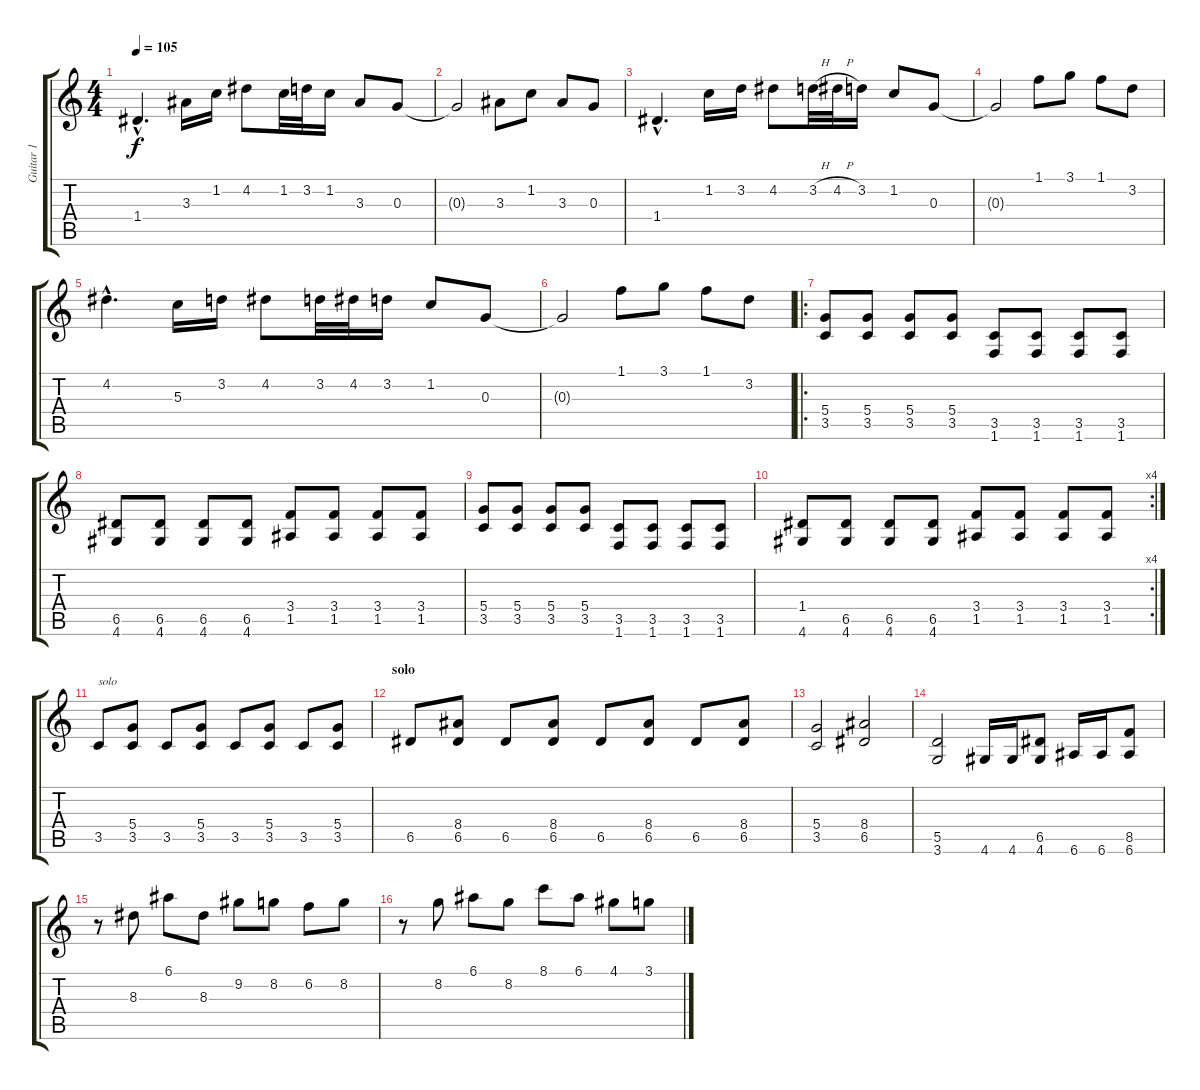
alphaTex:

\track ("Guitar 1" "Guitar 1") {instrument distortionguitar}
\staff {score tabs}
\tuning (E4 B3 G3 D3 A2 E2) {hide}
\ts (4 4)
\tempo 105
\clef g2
\ks c
1.4{hac}.4{d dy f} 3.3.16 1.2.16 4.2.8 1.2.32 3.2.32 1.2.16 3.3.8 0.3.8 |
0.3{t}.2 3.3.8 1.2.8 3.3.8 0.3.8 |
1.4{hac}.4{d} 1.2.16 3.2.16 4.2.8 3.2{h}.32 4.2{h}.32 3.2.16 1.2.8 0.3.8 |
0.3{t}.2 1.1.8 3.1.8 1.1.8 3.2.8 |
4.2{hac}.4{d} 5.3.16 3.2.16 4.2.8 3.2.32 4.2.32 3.2.16 1.2.8 0.3.8 |
0.3{t}.2 1.1.8 3.1.8 1.1.8 3.2.8 |
\ro
(5.4 3.5).8 (5.4 3.5).8 (5.4 3.5).8 (5.4 3.5).8 (3.5 1.6).8 (3.5 1.6).8 (3.5 1.6).8 (3.5 1.6).8 |
(6.5 4.6).8 (6.5 4.6).8 (6.5 4.6).8 (6.5 4.6).8 (3.4 1.5).8 (3.4 1.5).8 (3.4 1.5).8 (3.4 1.5).8 |
(5.4 3.5).8 (5.4 3.5).8 (5.4 3.5).8 (5.4 3.5).8 (3.5 1.6).8 (3.5 1.6).8 (3.5 1.6).8 (3.5 1.6).8 |
\rc 4
(1.4 4.6).8 (6.5 4.6).8 (6.5 4.6).8 (6.5 4.6).8 (3.4 1.5).8 (3.4 1.5).8 (3.4 1.5).8 (3.4 1.5).8 |
3.5.8{txt "solo"} (5.4 3.5).8 3.5.8 (5.4 3.5).8 3.5.8 (5.4 3.5).8 3.5.8 (5.4 3.5).8 |
\section ("" "solo")
6.5.8 (8.4 6.5).8 6.5.8 (8.4 6.5).8 6.5.8 (8.4 6.5).8 6.5.8 (8.4 6.5).8 |
(5.4 3.5).2 (8.4 6.5).2 |
(5.5 3.6).2 4.6.16 4.6.16 (6.5 4.6).8 6.6.16 6.6.16 (8.5 6.6).8 |
r.8 8.3.8 6.1.8 8.3.8 9.2.8 8.2.8 6.2.8 8.2.8 |
r.8 8.2.8 6.1.8 8.2.8 8.1.8 6.1.8 4.1.8 3.1.8
